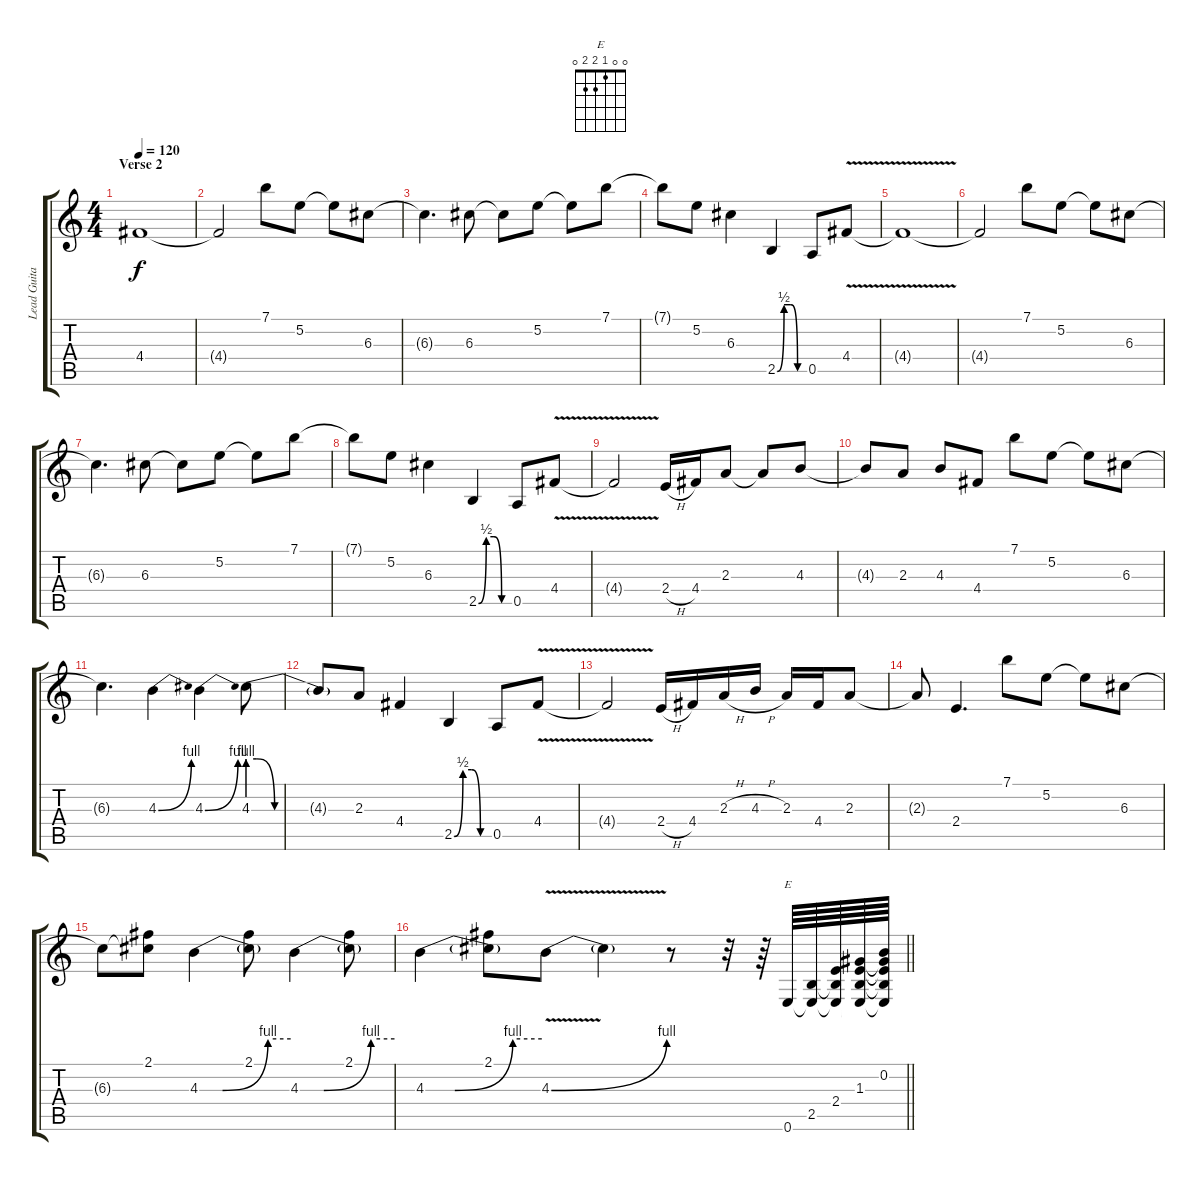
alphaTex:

\track ("Lead Guitar" "Lead Guita") {instrument overdrivenguitar}
\staff {score tabs}
\tuning (E4 B3 G3 D3 A2 E2) {hide}
\chord ("E" 0 0 1 2 2 0)
\ts (4 4)
\section ("" "Verse 2")
\tempo 120
\clef g2
\ks c
4.4{t}.1{dy f} |
4.4{t}.2 7.1.8 5.2.8 5.2{t}.8 6.3.8 |
6.3{t}.4{d} 6.3.8 6.3{t}.8 5.2.8 5.2{t}.8 7.1.8 |
7.1{t}.8 5.2.8 6.3.4 2.5{be (custom 0 0 15 2 30 2 45 0 60 0)}.4 0.5.8 4.4{v}.8 |
4.4{t}.1 |
4.4{t}.2 7.1.8 5.2.8 5.2{t}.8 6.3.8 |
6.3{t}.4{d} 6.3.8 6.3{t}.8 5.2.8 5.2{t}.8 7.1.8 |
7.1{t}.8 5.2.8 6.3.4 2.5{be (custom 0 0 15 2 30 2 45 0 60 0)}.4 0.5.8 4.4{v}.8 |
4.4{t}.2 2.4{h}.16 4.4.16 2.3.8 2.3{t}.8 4.3.8 |
4.3{t}.8 2.3.8 4.3.8 4.4.8 7.1.8 5.2.8 5.2{t}.8 6.3.8 |
6.3{t}.4{d} 4.3{be (bend 0 0 60 4)}.4 4.3{be (bend 0 0 60 4)}.4 4.3{be (custom 0 4 5 4 15 0 40 0 60 0)}.8 |
4.3{t}.8 2.3.8 4.4.4 2.5{be (custom 0 0 15 2 30 2 45 0 60 0)}.4 0.5.8 4.4{v}.8 |
4.4{t}.2 2.4{h}.16 4.4.16 2.3{h}.16 4.3{h}.16 2.3.16 4.4.16 2.3.8 |
2.3{t}.8 2.4.4{d} 7.1.8 5.2.8 5.2{t}.8 6.3.8 |
6.3{t}.8 (2.1 6.3{t}).8 4.3{be (custom 0 0 15 0 45 4 60 4)}.4 (2.1 4.3{t}).8 4.3{be (custom 0 0 15 0 45 4 60 4)}.4 (2.1 4.3{t}).8 |
\barLineRight lightlight
4.3{be (custom 0 0 15 0 45 4 60 4)}.4 (2.1 4.3{t}).8 4.3{be (bend 0 0 60 4) v}.8 4.3{t}.4 r.8 r.32 r.64 0.6.64{ch "E"} (2.5 0.6{t}).64 (2.4 2.5{t} 0.6{t}).64 (1.3 2.4{t} 2.5{t} 0.6{t}).64 (0.2 1.3{t} 2.4{t} 2.5{t} 0.6{t}).64
